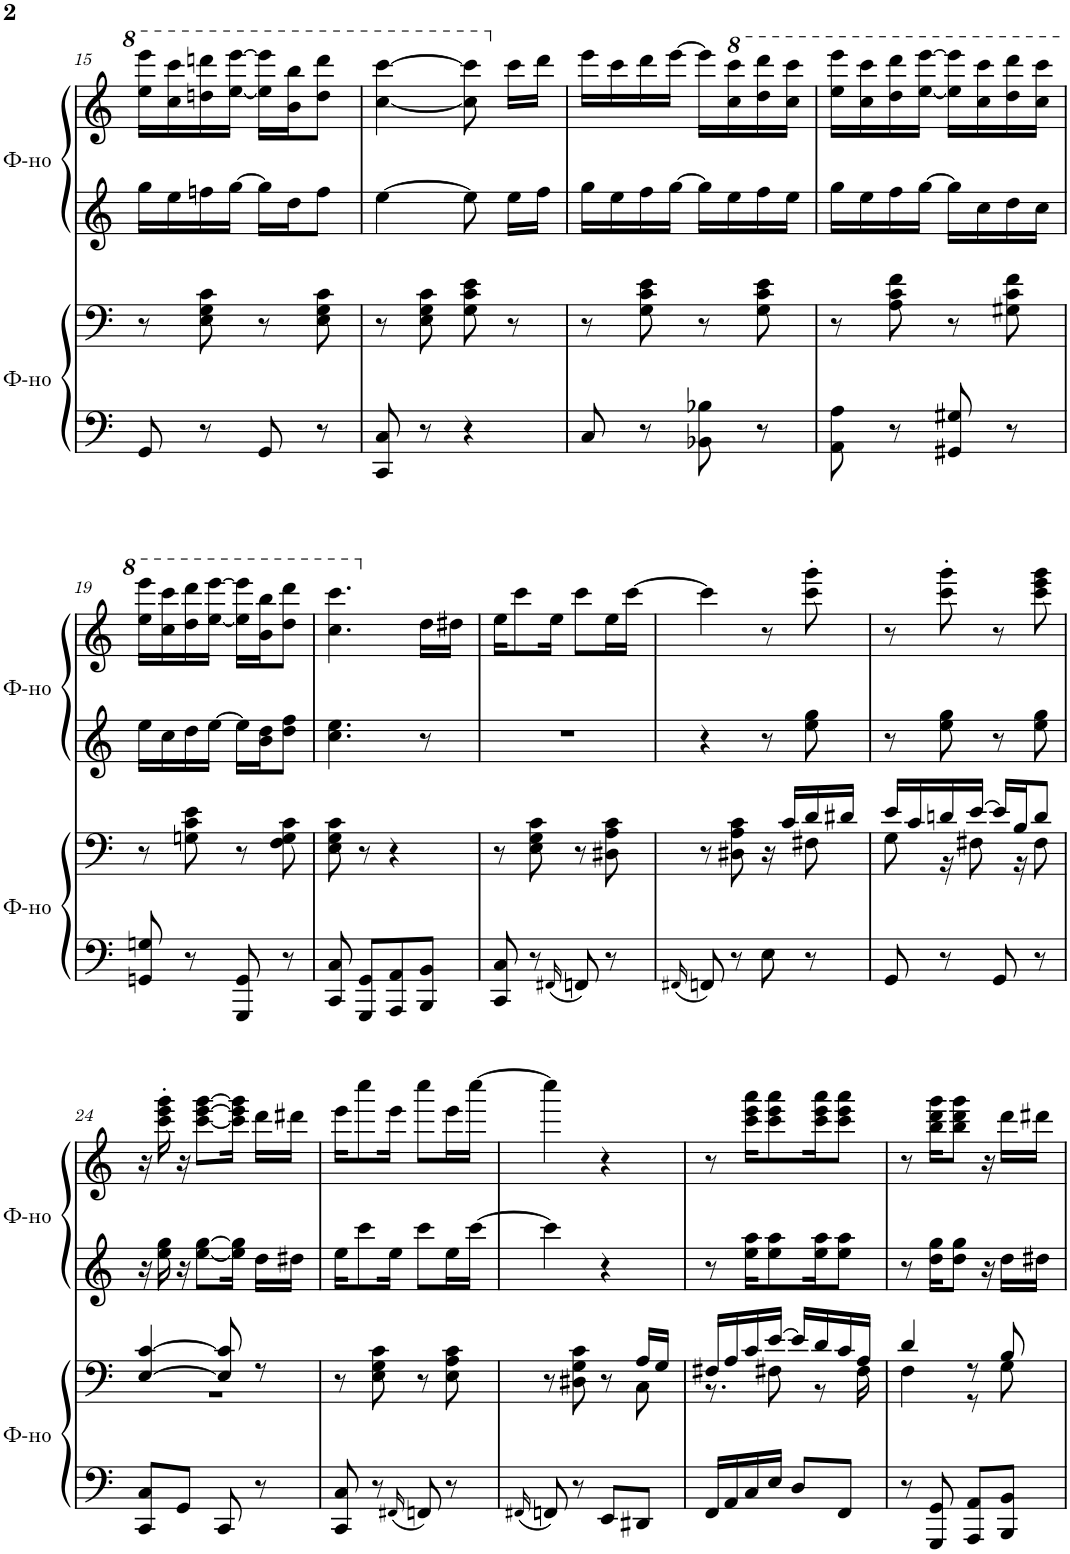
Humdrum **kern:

**kern	**kern	**kern	**kern
*part2	*part2	*part1	*part1
*staff4	*staff3	*staff2	*staff1
*I"Фортепиано	*	*I"Фортепиано	*
!!LO:PB:g=z
*clefF4	*clefF4	*clefG2	*clefG2
*k[]	*k[]	*k[]	*k[]
*M2/4	*M2/4	*M2/4	*M2/4
=15	=15	=15	=15
8GG/	8r	16gg\LL	16eee\ 16eeee\LL
.	.	16ee\	16ccc\ 16cccc\
8r	8E\ 8G\ 8c\	16ffn\	16dddn\ 16ddddn\
.	.	[16gg\JJ	[16eee\ [16eeee\JJ
8GG/	8r	16gg\LL]	16eee\] 16eeee\]LL
.	.	16dd\J	16bb\ 16bbb\J
8r	8E\ 8G\ 8c\	8ff\J	8ddd\ 8dddd\J
=16	=16	=16	=16
8CC/ 8C/	8r	[4ee\	[4ccc\ [4cccc\
8r	8E\ 8G\ 8c\	.	.
4r	8G\ 8c\ 8e\	8ee\]	8ccc\] 8cccc\]
.	8r	16ee\LL	16ccc\LL
.	.	16ff\JJ	16ddd\JJ
=17	=17	=17	=17
8C/	8r	16gg\LL	16eee\LL
.	.	16ee\	16ccc\
8r	8G\ 8c\ 8e\	16ff\	16ddd\
.	.	[16gg\JJ	[16eee\JJ
8BB-X\ 8B-X\	8r	16gg\LL]	16eee\LL]
*	*	*	*8va
.	.	16ee\	16ccc\ 16cccc\
8r	8G\ 8c\ 8e\	16ff\	16ddd\ 16dddd\
.	.	16ee\JJ	16ccc\ 16cccc\JJ
=18	=18	=18	=18
8AA\ 8A\	8r	16gg\LL	16eee\ 16eeee\LL
.	.	16ee\	16ccc\ 16cccc\
8r	8A\ 8c\ 8f\	16ff\	16ddd\ 16dddd\
.	.	[16gg\JJ	[16eee\ [16eeee\JJ
8GG#X/ 8G#X/	8r	16gg\LL]	16eee\] 16eeee\]LL
.	.	16cc\	16ccc\ 16cccc\
8r	8G#X\ 8c\ 8f\	16dd\	16ddd\ 16dddd\
.	.	16cc\JJ	16ccc\ 16cccc\JJ
!!LO:LB:g=z
=19	=19	=19	=19
8GGn/ 8Gn/	8r	16ee\LL	16eee\ 16eeee\LL
.	.	16cc\	16ccc\ 16cccc\
8r	8Gn\ 8c\ 8e\	16dd\	16ddd\ 16dddd\
.	.	[16ee\JJ	[16eee\ [16eeee\JJ
8GGG/ 8GG/	8r	16ee\LL]	16eee\] 16eeee\]LL
.	.	16b\ 16dd\J	16bb\ 16bbb\J
8r	8F\ 8G\ 8c\	8dd\ 8ff\J	8ddd\ 8dddd\J
=20	=20	=20	=20
8CC/ 8C/	8E\ 8G\ 8c\	4.cc\ 4.ee\	4.ccc\ 4.cccc\
8GGG/ 8GG/L	8r	.	.
8AAA/ 8AA/	4r	.	.
*	*	*	*X8va
8BBB/ 8BB/J	.	8r	16dd\LL
.	.	.	16dd#X\JJ
=21	=21	=21	=21
8CC/ 8C/	8r	2r	16ee\KL
.	.	.	8ccc\
8r	8E\ 8G\ 8c\	.	.
.	.	.	16ee\Jk
16qFF#X/	.	.	.
8FFn/	8r	.	8ccc\L
8r	8D#X\ 8A\ 8c\	.	16ee\L
.	.	.	[16ccc\JJ
=22	=22	=22	=22
16qFF#X/	.	.	.
*	*^	*	*
8FFn/	8r	4.ryy	4r	4ccc\]
8r	8D#X\ 8A\ 8c\	.	.	.
8E\	16r	.	8r	8r
.	16c/LL	.	.	.
8r	16d/	8F#X\	8ee\ 8gg\	8ccc\' 8ggg\'
.	16d#X/JJ	.	.	.
=23	=23	=23	=23	=23
8GG/	16e/LL	8G\	8r	8r
.	16c/	.	.	.
8r	16dn/	16r	8ee\ 8gg\	8ccc\' 8ggg\'
.	[16e/JJ	8F#X\	.	.
8GG/	16e/LL]	.	8r	8r
.	16B/J	16r	.	.
8r	8d/J	8F#\	8ee\ 8gg\	8ccc\ 8eee\ 8ggg\
!!LO:LB:g=z
=24	=24	=24	=24	=24
8CC/ 8C/L	[4E/ [4c/	2r	16r	16r
.	.	.	16ee\ 16gg\	16ccc\' 16eee\' 16ggg\'
8GG/J	.	.	16r	16r
.	.	.	[8ee\ [8gg\L	[8ccc\ [8eee\ [8ggg\L
8CC/	8E/] 8c/]	.	.	.
.	.	.	16ee\] 16gg\]Jk	16ccc\] 16eee\] 16ggg\]Jk
8r	8r	.	16dd\LL	16ddd\LL
.	.	.	16dd#X\JJ	16ddd#X\JJ
*	*v	*v	*	*
=25	=25	=25	=25
8CC/ 8C/	8r	16ee\KL	16eee\KL
.	.	8ccc\	8cccc\
8r	8E\ 8G\ 8c\	.	.
.	.	16ee\Jk	16eee\Jk
16qFF#X/	.	.	.
8FFn/	8r	8ccc\L	8cccc\L
8r	8E\ 8A\ 8c\	16ee\L	16eee\L
.	.	[16ccc\JJ	[16cccc\JJ
=26	=26	=26	=26
16qFF#X/	.	.	.
*	*^	*	*
8FFn/	8r	4.ryy	4ccc\]	4cccc\]
8r	8D#X\ 8G\ 8c\	.	.	.
8EE/L	8r	.	4r	4r
8DD#X/J	16A/LL	8C\	.	.
.	16G/JJ	.	.	.
=27	=27	=27	=27	=27
16FF/LL	16F#X/LL	8.r	8r	8r
16AA/	16A/	.	.	.
16C/	16c/	.	16ee\ 16aa\KL	16ccc\ 16eee\ 16aaa\KL
16E/JJ	[16e/JJ	8F#X\	8ee\ 8aa\	8ccc\ 8eee\ 8aaa\
8D/L	16e/LL]	.	.	.
.	16d/	8r	16ee\ 16aa\K	16ccc\ 16eee\ 16aaa\K
8FF/J	16c/	.	8ee\ 8aa\J	8ccc\ 8eee\ 8aaa\J
.	16A/JJ	16F#\	.	.
=28	=28	=28	=28	=28
8r	4d/	4F\	8r	8r
8GGG/ 8GG/	.	.	16dd\ 16gg\KL	16bb\ 16ddd\ 16ggg\KL
.	.	.	8dd\ 8gg\J	8bb\ 8ddd\ 8ggg\J
8AAA/ 8AA/L	8r	8r	.	.
.	.	.	16r	16r
8BBB/ 8BB/J	8B/	8G\	16dd\LL	16ddd\LL
.	.	.	16dd#X\JJ	16ddd#X\JJ
*	*v	*v	*	*
=	=	=	=
*-	*-	*-	*-
